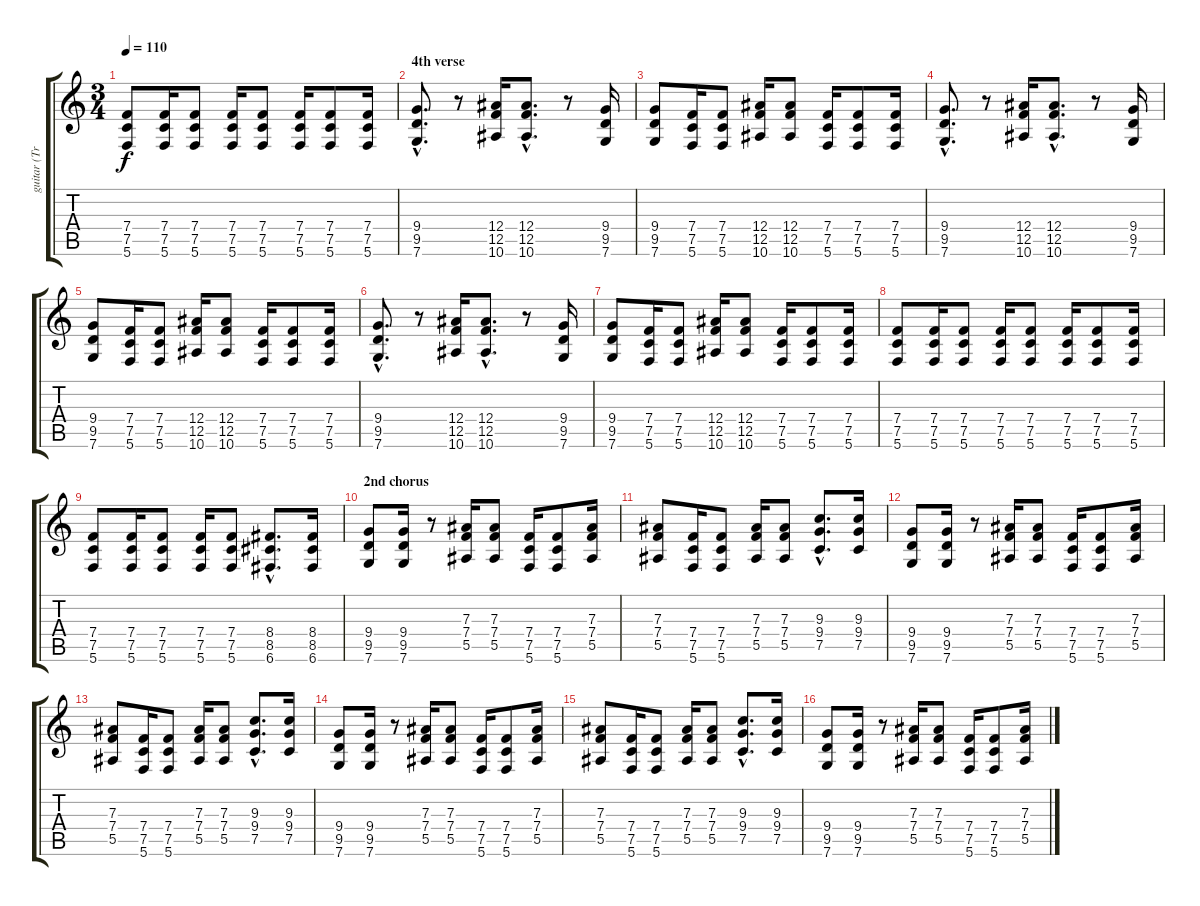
\track ("guitar (Troy Van Leeuwen)" "guitar (Tr") {instrument overdrivenguitar}
\staff {score tabs}
\tuning (C4 G3 Eb3 Bb2 F2 C2) {hide}
\ts (3 4)
\tempo 110
\clef g2
\ks c
(7.4 7.5 5.6).8{dy f} (7.4 7.5 5.6).16 (7.4 7.5 5.6).8 (7.4 7.5 5.6).16 (7.4 7.5 5.6).8 (7.4 7.5 5.6).16 (7.4 7.5 5.6).8 (7.4 7.5 5.6).16 |
\section ("" "4th verse")
(9.4{hac} 9.5{hac} 7.6{hac}).8{d} r.8 (12.4 12.5 10.6).16 (12.4{hac} 12.5{hac} 10.6{hac}).8{d} r.8 (9.4 9.5 7.6).16 |
(9.4 9.5 7.6).8 (7.4 7.5 5.6).16 (7.4 7.5 5.6).8 (12.4 12.5 10.6).16 (12.4 12.5 10.6).8 (7.4 7.5 5.6).16 (7.4 7.5 5.6).8 (7.4 7.5 5.6).16 |
(9.4{hac} 9.5{hac} 7.6{hac}).8{d} r.8 (12.4 12.5 10.6).16 (12.4{hac} 12.5{hac} 10.6{hac}).8{d} r.8 (9.4 9.5 7.6).16 |
(9.4 9.5 7.6).8 (7.4 7.5 5.6).16 (7.4 7.5 5.6).8 (12.4 12.5 10.6).16 (12.4 12.5 10.6).8 (7.4 7.5 5.6).16 (7.4 7.5 5.6).8 (7.4 7.5 5.6).16 |
(9.4{hac} 9.5{hac} 7.6{hac}).8{d} r.8 (12.4 12.5 10.6).16 (12.4{hac} 12.5{hac} 10.6{hac}).8{d} r.8 (9.4 9.5 7.6).16 |
(9.4 9.5 7.6).8 (7.4 7.5 5.6).16 (7.4 7.5 5.6).8 (12.4 12.5 10.6).16 (12.4 12.5 10.6).8 (7.4 7.5 5.6).16 (7.4 7.5 5.6).8 (7.4 7.5 5.6).16 |
(7.4 7.5 5.6).8 (7.4 7.5 5.6).16 (7.4 7.5 5.6).8 (7.4 7.5 5.6).16 (7.4 7.5 5.6).8 (7.4 7.5 5.6).16 (7.4 7.5 5.6).8 (7.4 7.5 5.6).16 |
(7.4 7.5 5.6).8 (7.4 7.5 5.6).16 (7.4 7.5 5.6).8 (7.4 7.5 5.6).16 (7.4 7.5 5.6).8 (8.4{hac} 8.5{hac} 6.6{hac}).8{d} (8.4 8.5 6.6).16 |
\section ("" "2nd chorus")
(9.4 9.5 7.6).8 (9.4 9.5 7.6).16 r.8 (7.3 7.4 5.5).16 (7.3 7.4 5.5).8 (7.4 7.5 5.6).16 (7.4 7.5 5.6).8 (7.3 7.4 5.5).16 |
(7.3 7.4 5.5).8 (7.4 7.5 5.6).16 (7.4 7.5 5.6).8 (7.3 7.4 5.5).16 (7.3 7.4 5.5).8 (9.3{hac} 9.4{hac} 7.5{hac}).8{d} (9.3 9.4 7.5).16 |
(9.4 9.5 7.6).8 (9.4 9.5 7.6).16 r.8 (7.3 7.4 5.5).16 (7.3 7.4 5.5).8 (7.4 7.5 5.6).16 (7.4 7.5 5.6).8 (7.3 7.4 5.5).16 |
(7.3 7.4 5.5).8 (7.4 7.5 5.6).16 (7.4 7.5 5.6).8 (7.3 7.4 5.5).16 (7.3 7.4 5.5).8 (9.3{hac} 9.4{hac} 7.5{hac}).8{d} (9.3 9.4 7.5).16 |
(9.4 9.5 7.6).8 (9.4 9.5 7.6).16 r.8 (7.3 7.4 5.5).16 (7.3 7.4 5.5).8 (7.4 7.5 5.6).16 (7.4 7.5 5.6).8 (7.3 7.4 5.5).16 |
(7.3 7.4 5.5).8 (7.4 7.5 5.6).16 (7.4 7.5 5.6).8 (7.3 7.4 5.5).16 (7.3 7.4 5.5).8 (9.3{hac} 9.4{hac} 7.5{hac}).8{d} (9.3 9.4 7.5).16 |
(9.4 9.5 7.6).8 (9.4 9.5 7.6).16 r.8 (7.3 7.4 5.5).16 (7.3 7.4 5.5).8 (7.4 7.5 5.6).16 (7.4 7.5 5.6).8 (7.3 7.4 5.5).16
